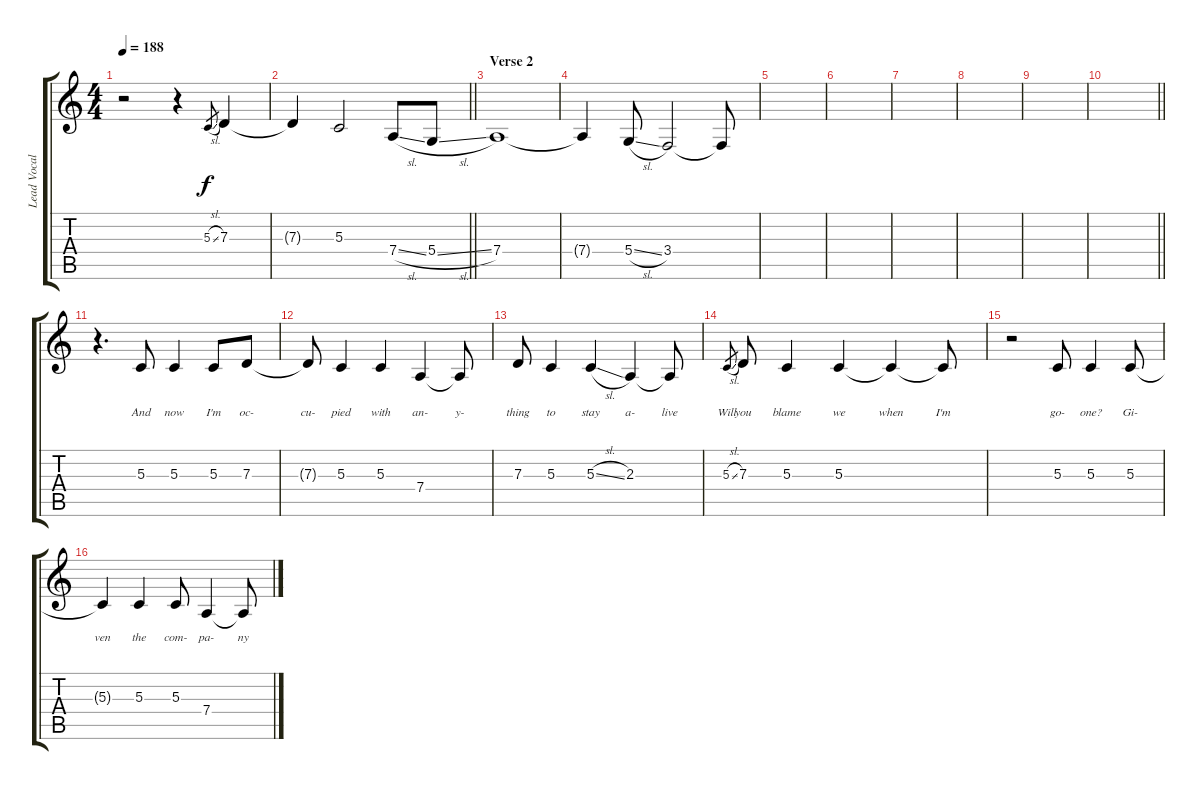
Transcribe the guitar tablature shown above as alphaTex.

\track ("Lead Vocals" "Lead Vocal") {instrument violin}
\staff {score tabs}
\tuning (E4 B3 G3 D3 A2 D2) {hide}
\ts (4 4)
\tempo 188
\clef g2
\ks c
r.2{dy f} r.4 5.3{sl}.8{gr} 7.3.4 |
\barLineRight lightlight
7.3{t}.4 5.3.2 7.4{sl}.8 5.4{sl}.8 |
\section ("" "Verse 2")
7.4.1 |
7.4{t}.4 5.4{sl}.8 3.4.2 3.4{t}.8 |
|
|
|
|
|
\barLineRight lightlight
|
r.4{d} 5.3.8{lyrics (0 "") lyrics (1 "And") lyrics (2 "") lyrics (3 "") lyrics (4 "")} 5.3.4{lyrics (0 "") lyrics (1 "now") lyrics (2 "") lyrics (3 "") lyrics (4 "")} 5.3.8{lyrics (0 "") lyrics (1 "I'm") lyrics (2 "") lyrics (3 "") lyrics (4 "")} 7.3.8{lyrics (0 "") lyrics (1 "oc-") lyrics (2 "") lyrics (3 "") lyrics (4 "")} |
7.3{t}.8{lyrics (0 "") lyrics (1 "cu-") lyrics (2 "") lyrics (3 "") lyrics (4 "")} 5.3.4{lyrics (0 "") lyrics (1 "pied") lyrics (2 "") lyrics (3 "") lyrics (4 "")} 5.3.4{lyrics (0 "") lyrics (1 "with") lyrics (2 "") lyrics (3 "") lyrics (4 "")} 7.4.4{lyrics (0 "") lyrics (1 "an-") lyrics (2 "") lyrics (3 "") lyrics (4 "")} 7.4{t}.8{lyrics (0 "") lyrics (1 "y-") lyrics (2 "") lyrics (3 "") lyrics (4 "")} |
7.3.8{lyrics (0 "") lyrics (1 "thing") lyrics (2 "") lyrics (3 "") lyrics (4 "")} 5.3.4{lyrics (0 "") lyrics (1 "to") lyrics (2 "") lyrics (3 "") lyrics (4 "")} 5.3{sl}.4{lyrics (0 "") lyrics (1 "stay") lyrics (2 "") lyrics (3 "") lyrics (4 "")} 2.3.4{lyrics (0 "") lyrics (1 "a-") lyrics (2 "") lyrics (3 "") lyrics (4 "")} 2.3{t}.8{lyrics (0 "") lyrics (1 "live") lyrics (2 "") lyrics (3 "") lyrics (4 "")} |
5.3{sl}.8{lyrics (0 "") lyrics (1 "Will") lyrics (2 "") lyrics (3 "") lyrics (4 "") gr} 7.3.8{lyrics (0 "") lyrics (1 "you") lyrics (2 "") lyrics (3 "") lyrics (4 "")} 5.3.4{lyrics (0 "") lyrics (1 "blame") lyrics (2 "") lyrics (3 "") lyrics (4 "")} 5.3.4{lyrics (0 "") lyrics (1 "we") lyrics (2 "") lyrics (3 "") lyrics (4 "")} 5.3{t}.4{lyrics (0 "") lyrics (1 "when") lyrics (2 "") lyrics (3 "") lyrics (4 "")} 5.3{t}.8{lyrics (0 "") lyrics (1 "I'm") lyrics (2 "") lyrics (3 "") lyrics (4 "")} |
r.2 5.3.8{lyrics (0 "") lyrics (1 "go-") lyrics (2 "") lyrics (3 "") lyrics (4 "")} 5.3.4{lyrics (0 "") lyrics (1 "one?") lyrics (2 "") lyrics (3 "") lyrics (4 "")} 5.3.8{lyrics (0 "") lyrics (1 "Gi-") lyrics (2 "") lyrics (3 "") lyrics (4 "")} |
5.3{t}.4{lyrics (0 "") lyrics (1 "ven") lyrics (2 "") lyrics (3 "") lyrics (4 "")} 5.3.4{lyrics (0 "") lyrics (1 "the") lyrics (2 "") lyrics (3 "") lyrics (4 "")} 5.3.8{lyrics (0 "") lyrics (1 "com-") lyrics (2 "") lyrics (3 "") lyrics (4 "")} 7.4.4{lyrics (0 "") lyrics (1 "pa-") lyrics (2 "") lyrics (3 "") lyrics (4 "")} 7.4{t}.8{lyrics (0 "") lyrics (1 "ny") lyrics (2 "") lyrics (3 "") lyrics (4 "")}
